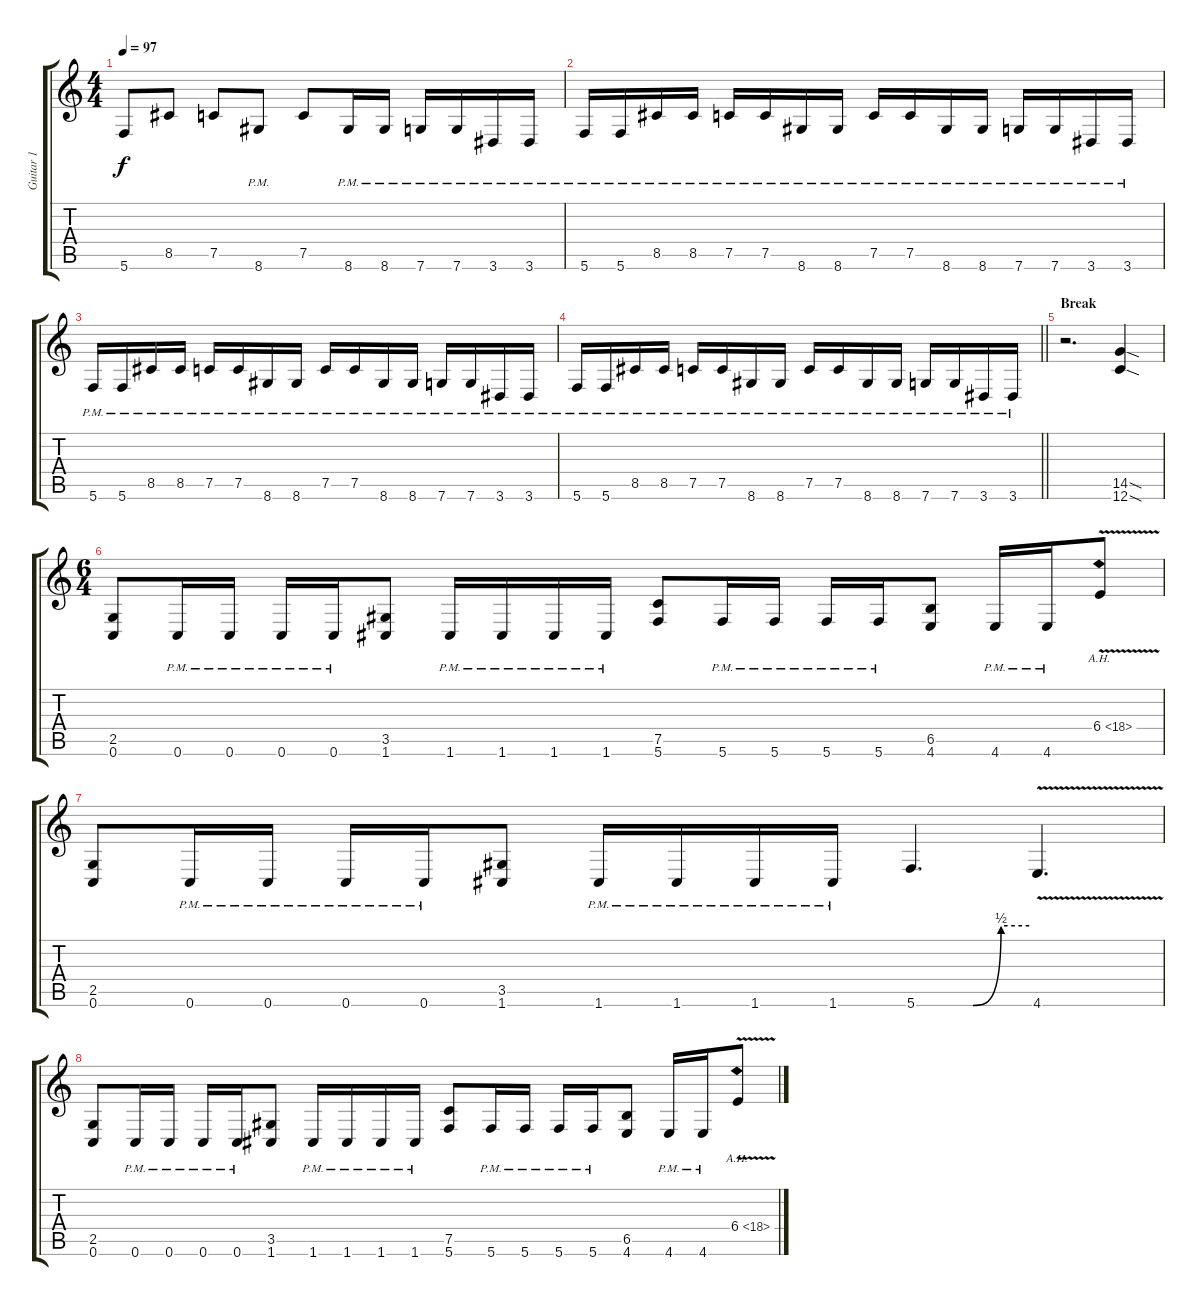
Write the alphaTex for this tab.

\track ("Guitar 1" "Guitar 1") {instrument distortionguitar}
\staff {score tabs}
\tuning (C4 G3 Eb3 Bb2 F2 C2) {hide}
\ts (4 4)
\tempo 97
\clef g2
\ks c
5.6.8{dy f} 8.5.8 7.5.8 8.6{pm}.8 7.5.8 8.6{pm}.16 8.6{pm}.16 7.6{pm}.16 7.6{pm}.16 3.6{pm}.16 3.6{pm}.16 |
5.6{pm}.16 5.6{pm}.16 8.5{pm}.16 8.5{pm}.16 7.5{pm}.16 7.5{pm}.16 8.6{pm}.16 8.6{pm}.16 7.5{pm}.16 7.5{pm}.16 8.6{pm}.16 8.6{pm}.16 7.6{pm}.16 7.6{pm}.16 3.6{pm}.16 3.6{pm}.16 |
5.6{pm}.16 5.6{pm}.16 8.5{pm}.16 8.5{pm}.16 7.5{pm}.16 7.5{pm}.16 8.6{pm}.16 8.6{pm}.16 7.5{pm}.16 7.5{pm}.16 8.6{pm}.16 8.6{pm}.16 7.6{pm}.16 7.6{pm}.16 3.6{pm}.16 3.6{pm}.16 |
\barLineRight lightlight
5.6{pm}.16 5.6{pm}.16 8.5{pm}.16 8.5{pm}.16 7.5{pm}.16 7.5{pm}.16 8.6{pm}.16 8.6{pm}.16 7.5{pm}.16 7.5{pm}.16 8.6{pm}.16 8.6{pm}.16 7.6{pm}.16 7.6{pm}.16 3.6{pm}.16 3.6{pm}.16 |
\section ("" "Break")
r.2{d} (14.5{sod} 12.6{sod}).4 |
\ts (6 4)
(2.5 0.6).8 0.6{pm}.16 0.6{pm}.16 0.6{pm}.16 0.6{pm}.16 (3.5 1.6).8 1.6{pm}.16 1.6{pm}.16 1.6{pm}.16 1.6{pm}.16 (7.5 5.6).8 5.6{pm}.16 5.6{pm}.16 5.6{pm}.16 5.6{pm}.16 (6.5 4.6).8 4.6{pm}.16 4.6{pm}.16 6.4{ah 12 v}.8 |
(2.5 0.6).8 0.6{pm}.16 0.6{pm}.16 0.6{pm}.16 0.6{pm}.16 (3.5 1.6).8 1.6{pm}.16 1.6{pm}.16 1.6{pm}.16 1.6{pm}.16 5.6{be (custom 0 0 15 0 30 0 45 2 60 2)}.4{d} 4.6{v}.4{d} |
(2.5 0.6).8 0.6{pm}.16 0.6{pm}.16 0.6{pm}.16 0.6{pm}.16 (3.5 1.6).8 1.6{pm}.16 1.6{pm}.16 1.6{pm}.16 1.6{pm}.16 (7.5 5.6).8 5.6{pm}.16 5.6{pm}.16 5.6{pm}.16 5.6{pm}.16 (6.5 4.6).8 4.6{pm}.16 4.6{pm}.16 6.4{ah 12 v}.8
